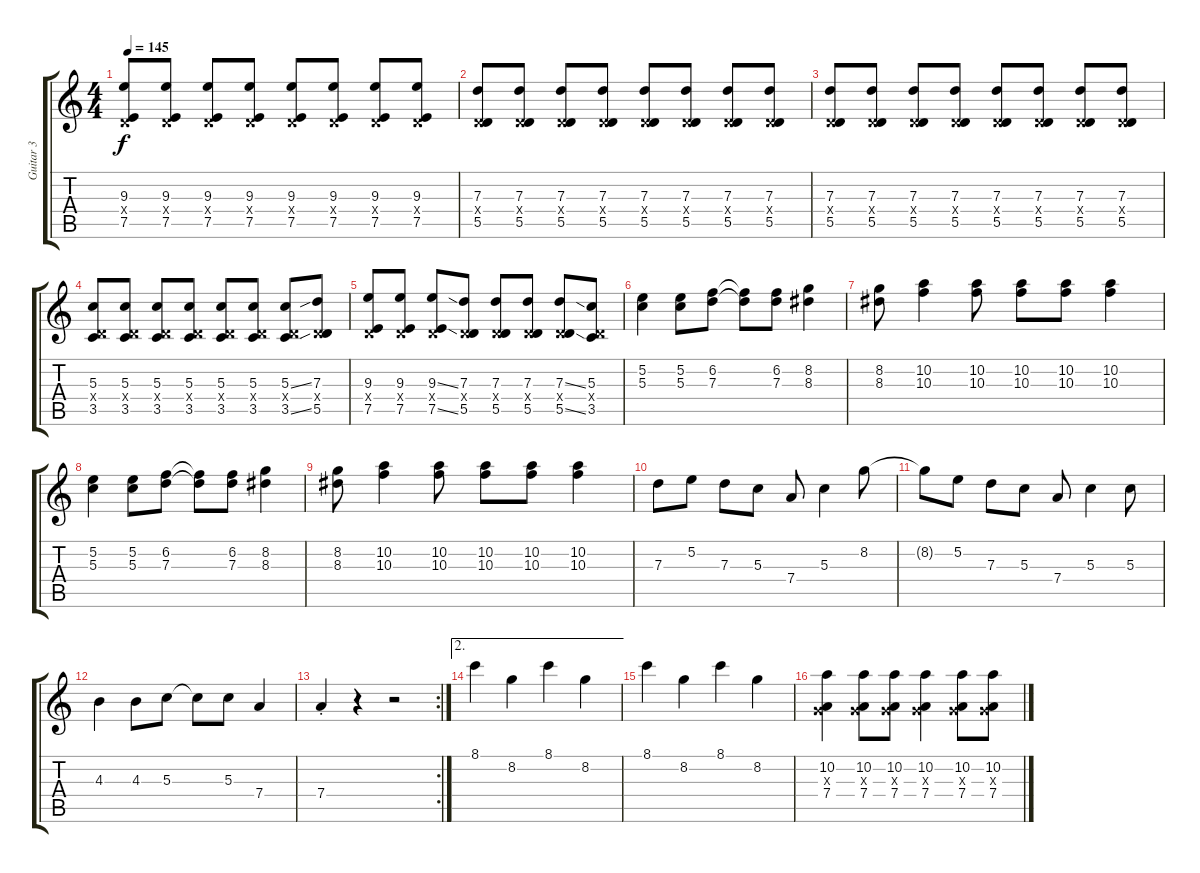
\track ("Guitar 3" "Guitar 3") {instrument distortionguitar}
\staff {score tabs}
\tuning (E4 B3 G3 D3 A2 E2) {hide}
\ts (4 4)
\tempo 145
\clef g2
\ks c
(9.3 0.4{x} 7.5).8{dy f} (9.3 0.4{x} 7.5).8 (9.3 0.4{x} 7.5).8 (9.3 0.4{x} 7.5).8 (9.3 0.4{x} 7.5).8 (9.3 0.4{x} 7.5).8 (9.3 0.4{x} 7.5).8 (9.3 0.4{x} 7.5).8 |
(7.3 0.4{x} 5.5).8 (7.3 0.4{x} 5.5).8 (7.3 0.4{x} 5.5).8 (7.3 0.4{x} 5.5).8 (7.3 0.4{x} 5.5).8 (7.3 0.4{x} 5.5).8 (7.3 0.4{x} 5.5).8 (7.3 0.4{x} 5.5).8 |
(7.3 0.4{x} 5.5).8 (7.3 0.4{x} 5.5).8 (7.3 0.4{x} 5.5).8 (7.3 0.4{x} 5.5).8 (7.3 0.4{x} 5.5).8 (7.3 0.4{x} 5.5).8 (7.3 0.4{x} 5.5).8 (7.3 0.4{x} 5.5).8 |
(5.3 0.4{x} 3.5).8 (5.3 0.4{x} 3.5).8 (5.3 0.4{x} 3.5).8 (5.3 0.4{x} 3.5).8 (5.3 0.4{x} 3.5).8 (5.3 0.4{x} 3.5).8 (5.3{ss} 0.4{x} 3.5{ss}).8 (7.3 0.4{x} 5.5).8 |
(9.3 0.4{x} 7.5).8 (9.3 0.4{x} 7.5).8 (9.3{ss} 0.4{x} 7.5{ss}).8 (7.3 0.4{x} 5.5).8 (7.3 0.4{x} 5.5).8 (7.3 0.4{x} 5.5).8 (7.3{ss} 0.4{x} 5.5{ss}).8 (5.3 0.4{x} 3.5).8 |
(5.2 5.3).4 (5.2 5.3).8 (6.2 7.3).8 (6.2{t} 7.3{t}).8 (6.2 7.3).8 (8.2 8.3).4 |
(8.2 8.3).8 (10.2 10.3).4 (10.2 10.3).8 (10.2 10.3).8 (10.2 10.3).8 (10.2 10.3).4 |
(5.2 5.3).4 (5.2 5.3).8 (6.2 7.3).8 (6.2{t} 7.3{t}).8 (6.2 7.3).8 (8.2 8.3).4 |
(8.2 8.3).8 (10.2 10.3).4 (10.2 10.3).8 (10.2 10.3).8 (10.2 10.3).8 (10.2 10.3).4 |
7.3.8 5.2.8 7.3.8 5.3.8 7.4.8 5.3.4 8.2.8 |
8.2{t}.8 5.2.8 7.3.8 5.3.8 7.4.8 5.3.4 5.3.8 |
4.3.4 4.3.8 5.3.8 5.3{t}.8 5.3.8 7.4.4 |
\rc 2
7.4{st}.4 r.4 r.2 |
\ae 2
8.1.4 8.2.4 8.1.4 8.2.4 |
8.1.4 8.2.4 8.1.4 8.2.4 |
(10.2 0.3{x} 7.4).4 (10.2 0.3{x} 7.4).8 (10.2 0.3{x} 7.4).8 (10.2 0.3{x} 7.4).4 (10.2 0.3{x} 7.4).8 (10.2 0.3{x} 7.4).8
